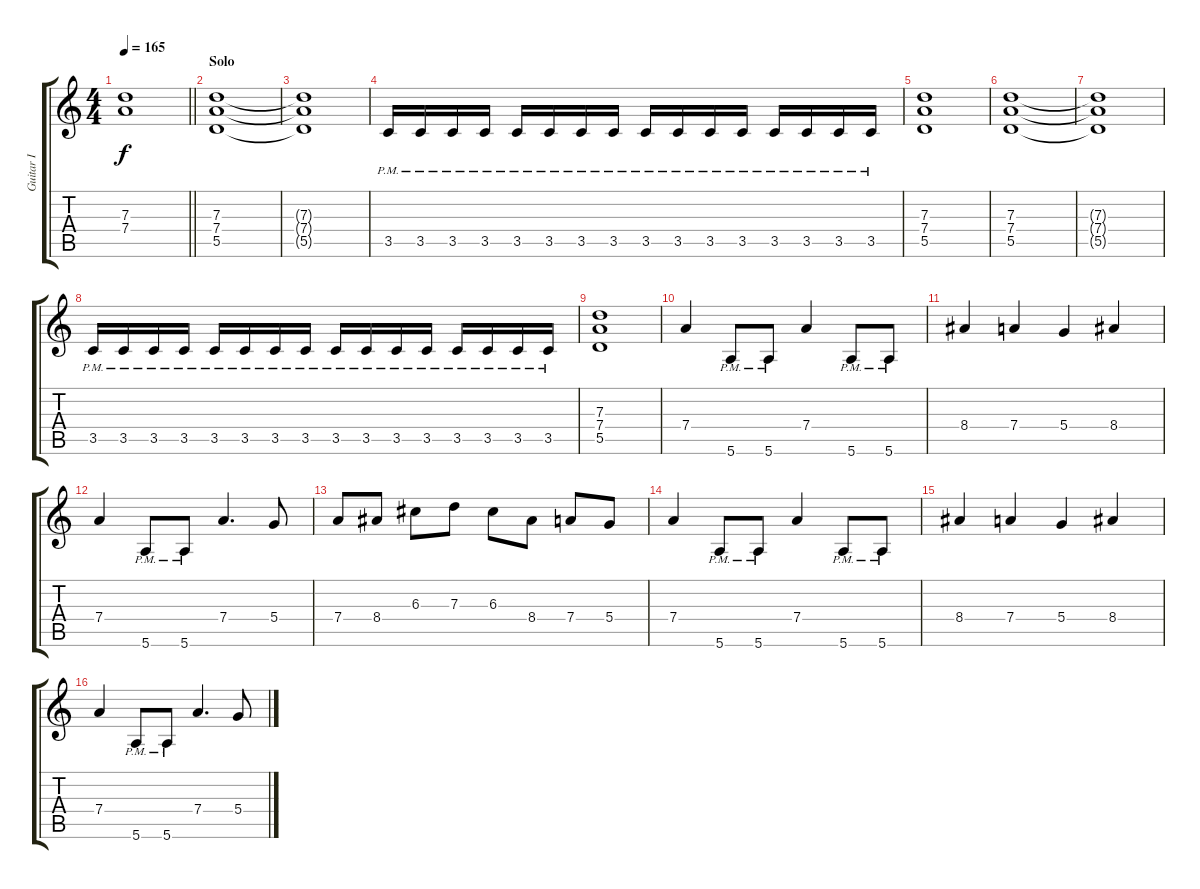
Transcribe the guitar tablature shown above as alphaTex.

\track ("Guitar I" "Guitar I") {instrument overdrivenguitar}
\staff {score tabs}
\tuning (E4 B3 G3 D3 A2 E2) {hide}
\ts (4 4)
\tempo 165
\clef g2
\barLineRight lightlight
\ks c
(7.3 7.4).1{dy f} |
\section ("" "Solo")
(7.3 7.4 5.5).1 |
(7.3{t} 7.4{t} 5.5{t}).1 |
3.5{pm}.16 3.5{pm}.16 3.5{pm}.16 3.5{pm}.16 3.5{pm}.16 3.5{pm}.16 3.5{pm}.16 3.5{pm}.16 3.5{pm}.16 3.5{pm}.16 3.5{pm}.16 3.5{pm}.16 3.5{pm}.16 3.5{pm}.16 3.5{pm}.16 3.5{pm}.16 |
(7.3 7.4 5.5).1 |
(7.3 7.4 5.5).1 |
(7.3{t} 7.4{t} 5.5{t}).1 |
3.5{pm}.16 3.5{pm}.16 3.5{pm}.16 3.5{pm}.16 3.5{pm}.16 3.5{pm}.16 3.5{pm}.16 3.5{pm}.16 3.5{pm}.16 3.5{pm}.16 3.5{pm}.16 3.5{pm}.16 3.5{pm}.16 3.5{pm}.16 3.5{pm}.16 3.5{pm}.16 |
(7.3 7.4 5.5).1 |
7.4.4 5.6{pm}.8 5.6{pm}.8 7.4.4 5.6{pm}.8 5.6{pm}.8 |
8.4.4 7.4.4 5.4.4 8.4.4 |
7.4.4 5.6{pm}.8 5.6{pm}.8 7.4.4{d} 5.4.8 |
7.4.8 8.4.8 6.3.8 7.3.8 6.3.8 8.4.8 7.4.8 5.4.8 |
7.4.4 5.6{pm}.8 5.6{pm}.8 7.4.4 5.6{pm}.8 5.6{pm}.8 |
8.4.4 7.4.4 5.4.4 8.4.4 |
7.4.4 5.6{pm}.8 5.6{pm}.8 7.4.4{d} 5.4.8
